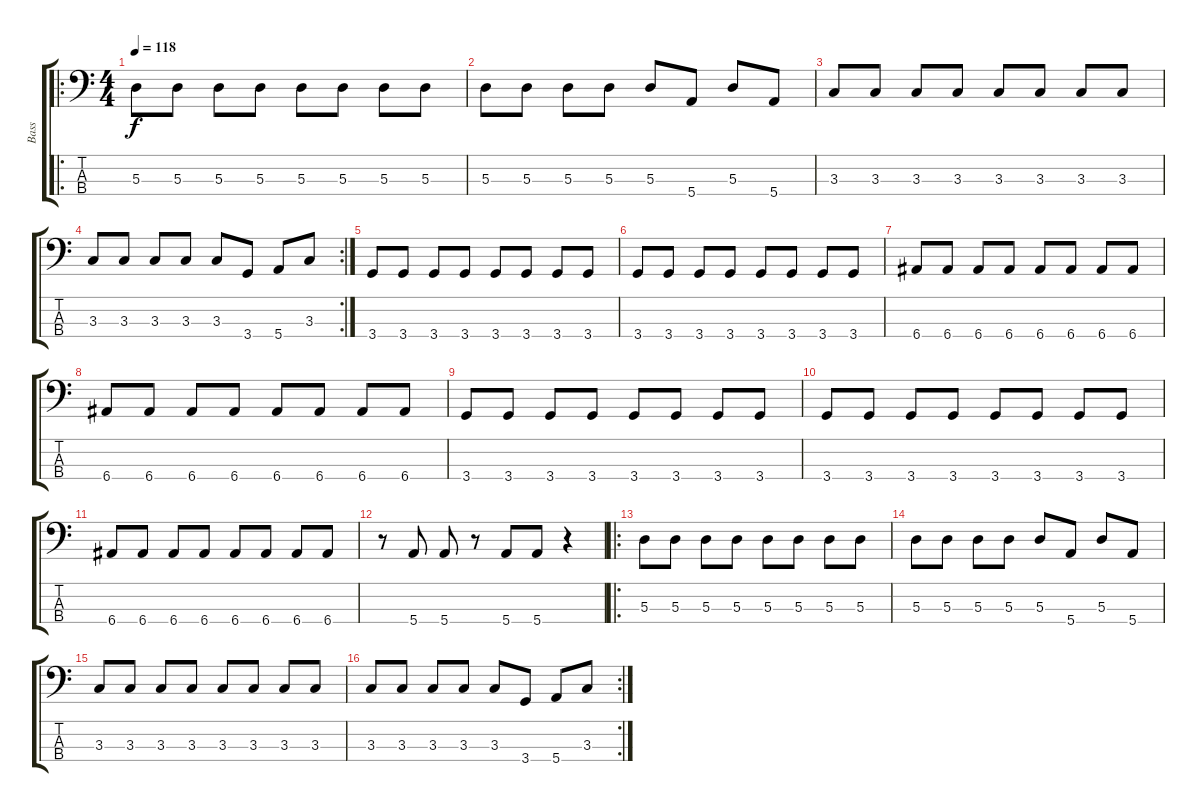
\track ("Bass" "Bass") {instrument acousticbass}
\staff {score tabs}
\tuning (G2 D2 A1 E1) {hide}
\ro
\ts (4 4)
\tempo 118
\clef f4
\ks c
5.3.8{dy f} 5.3.8 5.3.8 5.3.8 5.3.8 5.3.8 5.3.8 5.3.8 |
5.3.8 5.3.8 5.3.8 5.3.8 5.3.8 5.4.8 5.3.8 5.4.8 |
3.3.8 3.3.8 3.3.8 3.3.8 3.3.8 3.3.8 3.3.8 3.3.8 |
\rc 2
3.3.8 3.3.8 3.3.8 3.3.8 3.3.8 3.4.8 5.4.8 3.3.8 |
3.4.8 3.4.8 3.4.8 3.4.8 3.4.8 3.4.8 3.4.8 3.4.8 |
3.4.8 3.4.8 3.4.8 3.4.8 3.4.8 3.4.8 3.4.8 3.4.8 |
6.4.8 6.4.8 6.4.8 6.4.8 6.4.8 6.4.8 6.4.8 6.4.8 |
6.4.8 6.4.8 6.4.8 6.4.8 6.4.8 6.4.8 6.4.8 6.4.8 |
3.4.8 3.4.8 3.4.8 3.4.8 3.4.8 3.4.8 3.4.8 3.4.8 |
3.4.8 3.4.8 3.4.8 3.4.8 3.4.8 3.4.8 3.4.8 3.4.8 |
6.4.8 6.4.8 6.4.8 6.4.8 6.4.8 6.4.8 6.4.8 6.4.8 |
r.8 5.4.8 5.4.8 r.8 5.4.8 5.4.8 r.4 |
\ro
5.3.8 5.3.8 5.3.8 5.3.8 5.3.8 5.3.8 5.3.8 5.3.8 |
5.3.8 5.3.8 5.3.8 5.3.8 5.3.8 5.4.8 5.3.8 5.4.8 |
3.3.8 3.3.8 3.3.8 3.3.8 3.3.8 3.3.8 3.3.8 3.3.8 |
\rc 2
3.3.8 3.3.8 3.3.8 3.3.8 3.3.8 3.4.8 5.4.8 3.3.8
